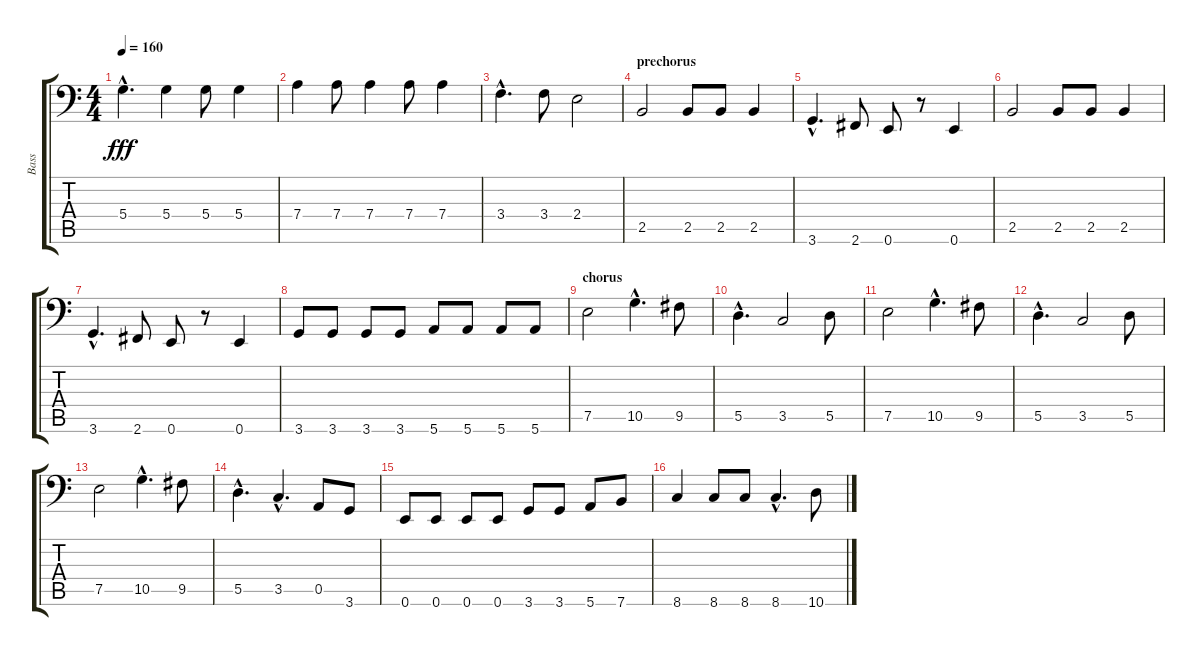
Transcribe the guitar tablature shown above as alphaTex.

\track ("Bass" "Bass") {instrument electricbassfinger}
\staff {score tabs}
\tuning (E3 B2 G2 D2 A1 E1) {hide}
\ts (4 4)
\tempo 160
\clef f4
\ks c
5.4{hac}.4{d dy fff} 5.4.4 5.4.8 5.4.4 |
7.4.4 7.4.8 7.4.4 7.4.8 7.4.4 |
3.4{hac}.4{d} 3.4.8 2.4.2 |
\section ("" "prechorus")
2.5.2 2.5.8 2.5.8 2.5.4 |
3.6{hac}.4{d} 2.6.8 0.6.8 r.8 0.6.4 |
2.5.2 2.5.8 2.5.8 2.5.4 |
3.6{hac}.4{d} 2.6.8 0.6.8 r.8 0.6.4 |
3.6.8 3.6.8 3.6.8 3.6.8 5.6.8 5.6.8 5.6.8 5.6.8 |
\section ("" "chorus")
7.5.2 10.5{hac}.4{d} 9.5.8 |
5.5{hac}.4{d} 3.5.2 5.5.8 |
7.5.2 10.5{hac}.4{d} 9.5.8 |
5.5{hac}.4{d} 3.5.2 5.5.8 |
7.5.2 10.5{hac}.4{d} 9.5.8 |
5.5{hac}.4{d} 3.5{hac}.4{d} 0.5.8 3.6.8 |
0.6.8 0.6.8 0.6.8 0.6.8 3.6.8 3.6.8 5.6.8 7.6.8 |
8.6.4 8.6.8 8.6.8 8.6{hac}.4{d} 10.6.8
